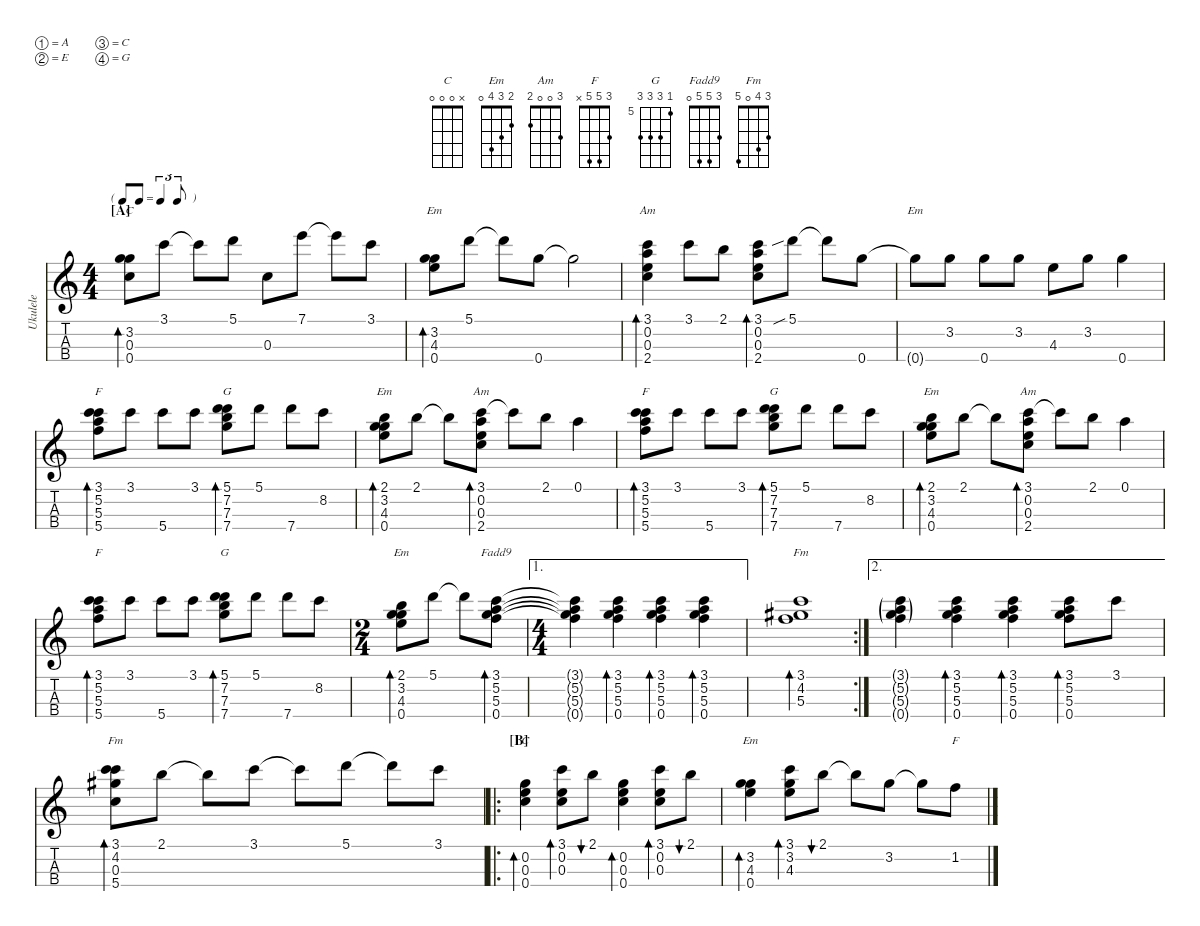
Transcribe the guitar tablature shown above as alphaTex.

\defaultSystemsLayout 4
\hideDynamics
\bracketExtendMode nobrackets
\otherSystemsTrackNameOrientation horizontal
\defaultBarNumberDisplay Hide
\track ("Ukulele" "Ukulele") {instrument acousticguitarnylon}
\staff {score tabs}
\tuning (A4 E4 C4 G4)
\chord ("C" x 3 0 0)
\chord ("Em" x 3 4 0)
\chord ("Am" 3 0 0 2)
\chord ("Em" x 3 x x)
\chord ("F" 3 5 5 5)
\chord ("G" 5 7 7 7) {firstfret 5}
\chord ("Em" 2 3 4 0)
\chord ("Fadd9" 3 5 5 0)
\chord ("Fm" 3 4 5 x)
\chord ("Fm" 3 4 0 5)
\chord ("C" x 0 0 0)
\chord ("F" 3 5 5 x)
\ts (4 4)
\beaming (8 2 2 2 2)
\tf triplet8th
\section ("A" "")
\tempo (120 hide)
\clef g2
\ks c
(3.2 0.3 0.4).8{bd 30 ch "C" dy f instrument acousticguitarnylon beam Down} 3.1.8{beam Down} 3.1{t}.8{beam Down} 5.1.8{beam Down} 0.3.8{beam Down} 7.1.8{beam Down} 7.1{t}.8{beam Down} 3.1.8{beam Down} |
(3.2 4.3 0.4).8{bd 30 ch "Em" beam Down} 5.1.8{beam Down} 5.1{t}.8{beam Down} 0.4.8{beam Down} 0.4{t}.2{beam Down} |
(3.1 0.2 0.3 2.4).4{bd 30 ch "Am" beam Down} 3.1.8{beam Down} 2.1.8{beam Down} (3.1 0.2 0.3 2.4).8{bd 30 beam Down} 5.1{sib}.8{beam Down} 5.1{t}.8{beam Down} 0.4.8{beam Down} |
0.4{t}.8{ch "Em" beam Down} 3.2.8{beam Down} 0.4.8{beam Down} 3.2.8{beam Down} 4.3.8{beam Down} 3.2.8{beam Down} 0.4.4{beam Down} |
(3.1 5.2 5.3 5.4).8{bd 30 ch "F" beam Down} 3.1.8{beam Down} 5.4.8{beam Down} 3.1.8{beam Down} (5.1 7.2 7.3 7.4).8{bd 30 ch "G" beam Down} 5.1.8{beam Down} 7.4.8{beam Down} 8.2.8{beam Down} |
(2.1 3.2 4.3 0.4).8{bd 30 ch "Em" beam Down} 2.1.8{beam Down} 2.1{t}.8{beam Down} (3.1 0.2 0.3 2.4).8{bd 30 ch "Am" beam Down} 3.1{t}.8{beam Down} 2.1.8{beam Down} 0.1.4{beam Down} |
(3.1 5.2 5.3 5.4).8{bd 30 ch "F" beam Down} 3.1.8{beam Down} 5.4.8{beam Down} 3.1.8{beam Down} (5.1 7.2 7.3 7.4).8{bd 30 ch "G" beam Down} 5.1.8{beam Down} 7.4.8{beam Down} 8.2.8{beam Down} |
(2.1 3.2 4.3 0.4).8{bd 30 ch "Em" beam Down} 2.1.8{beam Down} 2.1{t}.8{beam Down} (3.1 0.2 0.3 2.4).8{bd 30 ch "Am" beam Down} 3.1{t}.8{beam Down} 2.1.8{beam Down} 0.1.4{beam Down} |
(3.1 5.2 5.3 5.4).8{bd 30 ch "F" beam Down} 3.1.8{beam Down} 5.4.8{beam Down} 3.1.8{beam Down} (5.1 7.2 7.3 7.4).8{bd 30 ch "G" beam Down} 5.1.8{beam Down} 7.4.8{beam Down} 8.2.8{beam Down} |
\ts (2 4)
\beaming (8 2 2 2 2)
(2.1 3.2 4.3 0.4).8{bd 30 ch "Em" beam Down} 5.1.8{beam Down} 5.1{t}.8{beam Down} (3.1 5.2 5.3 0.4).8{bd 30 ch "Fadd9" beam Down} |
\ae 1
\ts (4 4)
\beaming (8 2 2 2 2)
(3.1{t} 5.2{t} 5.3{t} 0.4{t}).4{beam Down} (3.1 5.2 5.3 0.4).4{bd 30 beam Down} (3.1 5.2 5.3 0.4).4{bd 30 beam Down} (3.1 5.2 5.3 0.4).4{bd 30 beam Down} |
\rc 2
(3.1 4.2{acc #} 5.3).1{bd 30 ch "Fm" beam Down} |
\ae 2
(3.1{g} 5.2{g} 5.3{g} 0.4{g}).4{beam Down} (3.1 5.2 5.3 0.4).4{bd 30 beam Down} (3.1 5.2 5.3 0.4).4{bd 30 beam Down} (3.1 5.2 5.3 0.4).8{bd 30 beam Down} 3.1.8{beam Down} |
(3.1 4.2{acc #} 0.3 5.4).8{bd 30 ch "Fm" beam Down} 2.1.8{beam Down} 2.1{t}.8{beam Down} 3.1.8{beam Down} 3.1{t}.8{beam Down} 5.1.8{beam Down} 5.1{t}.8{beam Down} 3.1.8{beam Down} |
\ro
\section ("B" "")
(0.2 0.3 0.4).4{bd 30 ch "C" beam Down} (3.1 0.2 0.3).8{bd 30 beam Down} 2.1.8{bu 30 beam Down} (0.2 0.3 0.4).4{bd 30 beam Down} (3.1 0.2 0.3).8{bd 30 beam Down} 2.1.8{bu 30 beam Down} |
(3.2 4.3 0.4).4{bd 30 ch "Em" beam Down} (3.1 3.2 4.3).8{bd 30 beam Down} 2.1.8{bu 30 beam Down} 2.1{t}.8{beam Down} 3.2.8{beam Down} 3.2{t}.8{beam Down} 1.2.8{ch "F" beam Down}
